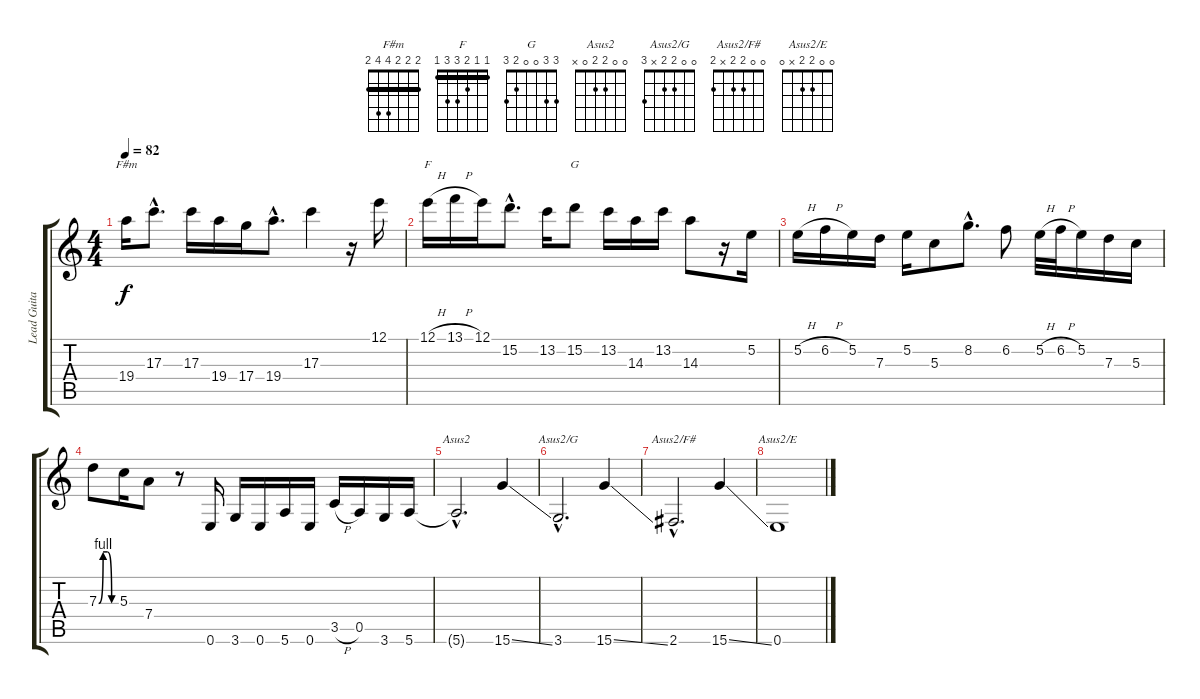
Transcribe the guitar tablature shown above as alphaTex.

\track ("Lead Guitar" "Lead Guita") {instrument overdrivenguitar}
\staff {score tabs}
\tuning (E4 B3 G3 D3 A2 E2) {hide}
\chord ("F#m" 2 2 2 4 4 2) {barre 2}
\chord ("F" 1 1 2 3 3 1) {barre 1}
\chord ("G" 3 3 0 0 2 3)
\chord ("Asus2" 0 0 2 2 0 x)
\chord ("Asus2/G" 0 0 2 2 x 3)
\chord ("Asus2/F#" 0 0 2 2 x 2)
\chord ("Asus2/E" 0 0 2 2 x 0)
\ts (4 4)
\tempo 82
\clef g2
\ks c
19.4.16{ch "F#m" dy f} 17.3{hac}.8{d} 17.3.16 19.4.16 17.4.16 19.4{hac}.8{d} 17.3.4 r.16 12.1.16 |
12.1{h}.16{ch "F"} 13.1{h}.16 12.1.16 15.2{hac}.8{d} 13.2.16 15.2.8{ch "G"} 13.2.16 14.3.16 13.2.16 14.3.8 r.16 5.2.16 |
5.2{h}.16 6.2{h}.16 5.2.16 7.3.16 5.2.16 5.3.8 8.2{hac}.8{d} 6.2.8 5.2{h}.32 6.2{h}.32 5.2.16 7.3.16 5.3.16 |
7.3{be (custom 0 0 15 4 30 4 45 0 60 0)}.8 5.3.16 7.4.8 r.8 0.6.16 3.6.16 0.6.16 5.6.16 0.6.16 3.5{h}.16 0.5.16 3.6.16 5.6.16 |
5.6{hac t}.2{d ch "Asus2" volume 0} 15.6{ss}.4 |
3.6{hac}.2{d ch "Asus2/G"} 15.6{ss}.4 |
2.6{hac}.2{d ch "Asus2/F#"} 15.6{ss}.4 |
0.6.1{ch "Asus2/E"}
